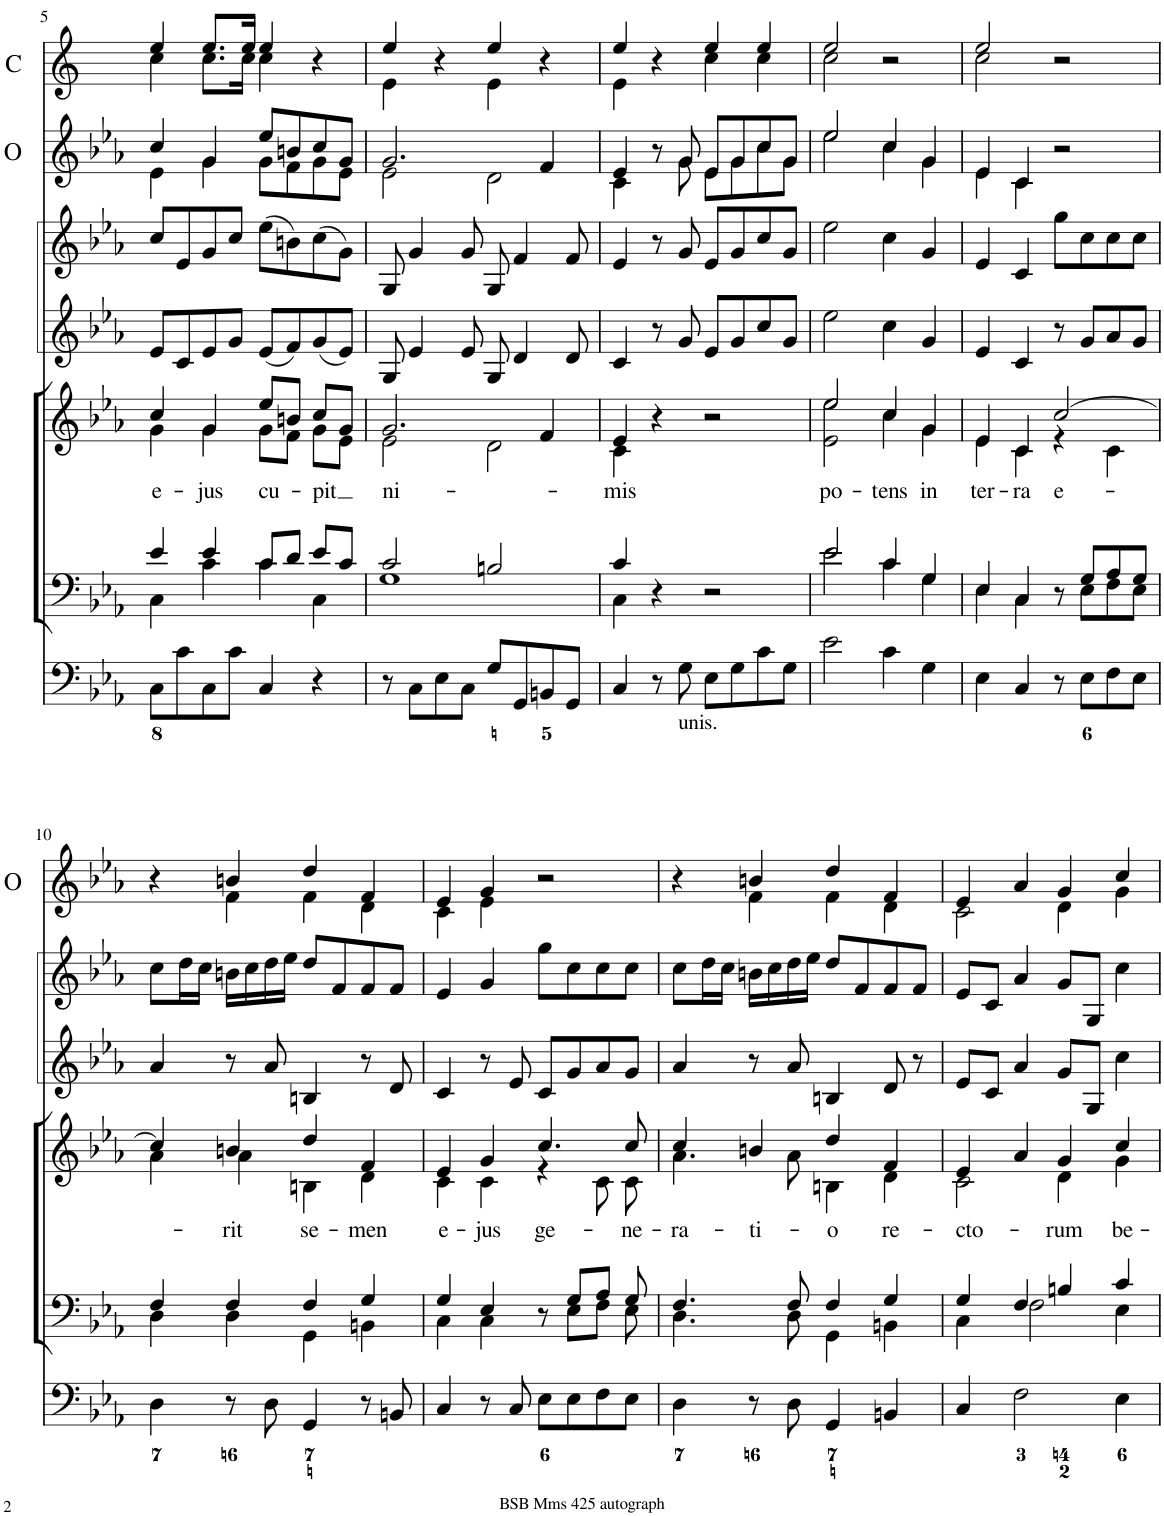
**kern	**kern	**kern	**text	**kern	**kern	**kern	**kern
*part7	*part6	*part5	*part5	*part4	*part3	*part2	*part1
*staff7	*staff6	*staff5	*staff5	*staff4	*staff3	*staff2	*staff1
*I"Organ	*I"Voice	*I"Voice	*	*I"Violin 2	*I"Violin 1	*I"Oboi	*I"Corni in Eb
*	*	*	*	*I'Vln	*I'Vln	*I'O	*I'C
!!LO:PB:g=z
*clefF4	*clefF4	*clefG2	*	*clefG2	*clefG2	*clefG2	*clefG2
*	*	*	*	*	*	*	*Trd4c7
*k[b-e-a-]	*k[b-e-a-]	*k[b-e-a-]	*	*k[b-e-a-]	*k[b-e-a-]	*k[b-e-a-]	*k[]
*M4/4	*M4/4	*M4/4	*	*M4/4	*M4/4	*M4/4	*M4/4
*met(c)	*met(c)	*met(c)	*	*met(c)	*met(c)	*met(c)	*met(c)
=5	=5	=5	=5	=5	=5	=5	=5
*	*^	*	*	*	*	*	*
!	!	!	!	!LO:LY:b	!	!	!	!
*	*	*	*^	*	*	*	*^	*^
8C\L	4e-/	4C\	4cc/	4g\	e-	8e-/L	8cc/L	4cc/	4e-\	4ee/	4cc\
8c\	.	.	.	.	.	8c/	8e-/	.	.	.	.
!	!	!	!	!	!LO:LY:b	!	!	!	!	!	!
8C\	4e-/	4c\	4g/	4g\	-jus	8e-/	8g/	4g/	4g\	8.ee/L	8.cc\L
8c\J	.	.	.	.	.	8g/J	8cc/J	.	.	.	.
.	.	.	.	.	.	.	.	.	.	16ee/Jk	16cc\Jk
!	!	!	!	!	!LO:LY:b	!	!	!	!	!	!
4C/	8c/L	4c\	8ee-/L	8g\L	cu-	(8e-/L	(8ee-\L	8ee-/L	8g\L	4ee/	4cc\
.	8d/J	.	8bn/J	8f\J	.	8f/)	8bn\)	8bn/	8f\	.	.
!	!	!	!	!	!LO:LY:b	!	!	!	!	!	!
4r	8e-/L	4C\	8cc/L	8g\L	-pit	(8g/	(8cc\	8cc/	8g\	4r	4ryy
.	8c/J	.	8g/J	8e-\J	.	8e-/J)	8g\J)	8g/J	8e-\J	.	.
=6	=6	=6	=6	=6	=6	=6	=6	=6	=6	=6	=6
!	!	!	!	!	!LO:LY:b	!	!	!	!	!	!
8r	2c/	1G	2.g/	2e-\	ni-	8G/	8G/	2.g/	2e-\	4ee/	4e\
8C\L	.	.	.	.	.	4e-/	4g/	.	.	.	.
8E-\	.	.	.	.	.	.	.	.	.	4r	4ryy
8C\J	.	.	.	.	.	8e-/	8g/	.	.	.	.
8G/L	2Bn/	.	.	2d\	.	8G/	8G/	.	2d\	4ee/	4e\
8GG/	.	.	.	.	.	4d/	4f/	.	.	.	.
8BBn/	.	.	4f/	.	.	.	.	4f/	.	4r	4ryy
8GG/J	.	.	.	.	.	8d/	8f/	.	.	.	.
=7	=7	=7	=7	=7	=7	=7	=7	=7	=7	=7	=7
!	!	!	!	!	!LO:LY:b	!	!	!	!	!	!
4C/	4c/	4C\	4e-/	4c\	-mis	4c/	4e-/	4e-/	4c\	4ee/	4e\
8r	4r	2.ryy	4r	2.ryy	.	8r	8r	8r	8ryy	4r	4ryy
!LO:TX:b:t=unis.	!	!	!	!	!	!	!	!	!	!	!
8G\	.	.	.	.	.	8g/	8g/	8g/	8g\	.	.
8E-\L	2r	.	2r	.	.	8e-/L	8e-/L	8e-/L	8e-\L	4ee/	4cc\
8G\	.	.	.	.	.	8g/	8g/	8g/	8g\	.	.
8c\	.	.	.	.	.	8cc/	8cc/	8cc/	8cc\	4ee/	4cc\
8G\J	.	.	.	.	.	8g/J	8g/J	8g/J	8g\J	.	.
=8	=8	=8	=8	=8	=8	=8	=8	=8	=8	=8	=8
!	!	!	!	!	!LO:LY:b	!	!	!	!	!	!
2e-\	2e-/	2e-\	2ee-/	2e-\ 2ee-\	po-	2ee-\	2ee-\	2ee-/	2ee-\	2ee/	2cc\
!	!	!	!	!	!LO:LY:b	!	!	!	!	!	!
4c\	4c/	4c\	4cc/	4cc\	-tens	4cc\	4cc\	4cc/	4cc\	2r	2ryy
!	!	!	!	!	!LO:LY:b	!	!	!	!	!	!
4G\	4G/	4G\	4g/	4g\	in	4g/	4g/	4g/	4g\	.	.
=9	=9	=9	=9	=9	=9	=9	=9	=9	=9	=9	=9
!	!	!	!	!	!LO:LY:b	!	!	!	!	!	!
4E-\	4E-/	4E-\	4e-/	4e-\	ter-	4e-/	4e-/	4e-/	4e-\	2ee/	2cc\
!	!	!	!	!	!LO:LY:b	!	!	!	!	!	!
4C/	4C/	4C\	4c/	4c\	-ra	4c/	4c/	4c/	4c\	.	.
!	!	!	!	!	!LO:LY:b	!	!	!	!	!	!
8r	8r	8ryy	[2cc/	4r	e-	8r	8gg\L	2r	2ryy	2r	2ryy
8E-\L	8G/L	8E-\L	.	.	.	8g/L	8cc\	.	.	.	.
8F\	8A-/	8F\	.	4c\	.	8a-/	8cc\	.	.	.	.
8E-\J	8G/J	8E-\J	.	.	.	8g/J	8cc\J	.	.	.	.
*	*	*	*	*	*	*	*	*	*	*v	*v
!!LO:LB:g=z
=10	=10	=10	=10	=10	=10	=10	=10	=10	=10	=10
4D\	4F/	4D\	4cc/]	4a-\	.	4a-/	8cc\L	4r	4ryy	1r
.	.	.	.	.	.	.	16dd\L	.	.	.
.	.	.	.	.	.	.	16cc\JJ	.	.	.
!	!	!	!	!	!LO:LY:b	!	!	!	!	!
8r	4F/	4D\	4bn/	4a-\	-rit	8r	16bn\LL	4bn/	4f\	.
.	.	.	.	.	.	.	16cc\	.	.	.
8D\	.	.	.	.	.	8a-/	16dd\	.	.	.
.	.	.	.	.	.	.	16ee-\JJ	.	.	.
!	!	!	!	!	!LO:LY:b	!	!	!	!	!
4GG/	4F/	4GG\	4dd/	4Bn\	se-	4Bn/	8dd/L	4dd/	4f\	.
.	.	.	.	.	.	.	8f/	.	.	.
!	!	!	!	!	!LO:LY:b	!	!	!	!	!
8r	4G/	4BBn\	4f/	4d\	-men	8r	8f/	4f/	4d\	.
8BBn/	.	.	.	.	.	8d/	8f/J	.	.	.
=11	=11	=11	=11	=11	=11	=11	=11	=11	=11	=11
!	!	!	!	!	!LO:LY:b	!	!	!	!	!
4C/	4G/	4C\	4e-/	4c\	e-	4c/	4e-/	4e-/	4c\	1r
!	!	!	!	!	!LO:LY:b	!	!	!	!	!
8r	4E-/	4C\	4g/	4c\	-jus	8r	4g/	4g/	4e-\	.
8C/	.	.	.	.	.	8e-/	.	.	.	.
!	!	!	!	!	!LO:LY:b	!	!	!	!	!
8E-\L	8r	8ryy	4.cc/	4r	ge-	8c/L	8gg\L	2r	2ryy	.
8E-\	8G/L	8E-\L	.	.	.	8g/	8cc\	.	.	.
8F\	8A-/J	8F\J	.	8c\	.	8a-/	8cc\	.	.	.
!	!	!	!	!	!LO:LY:b	!	!	!	!	!
8E-\J	8G/	8E-\	8cc/	8c\	-ne-	8g/J	8cc\J	.	.	.
=12	=12	=12	=12	=12	=12	=12	=12	=12	=12	=12
!	!	!	!	!	!LO:LY:b	!	!	!	!	!
4D\	4.F/	4.D\	4cc/	4.a-\	-ra-	4a-/	8cc\L	4r	4ryy	1r
.	.	.	.	.	.	.	16dd\L	.	.	.
.	.	.	.	.	.	.	16cc\JJ	.	.	.
!	!	!	!	!	!LO:LY:b	!	!	!	!	!
8r	.	.	4bn/	.	-ti-	8r	16bn\LL	4bn/	4f\	.
.	.	.	.	.	.	.	16cc\	.	.	.
8D\	8F/	8D\	.	8a-\	.	8a-/	16dd\	.	.	.
.	.	.	.	.	.	.	16ee-\JJ	.	.	.
!	!	!	!	!	!LO:LY:b	!	!	!	!	!
4GG/	4F/	4GG\	4dd/	4Bn\	-o	4Bn/	8dd/L	4dd/	4f\	.
.	.	.	.	.	.	.	8f/	.	.	.
!	!	!	!	!	!LO:LY:b	!	!	!	!	!
4BBn/	4G/	4BBn\	4f/	4d\	re-	8d/	8f/	4f/	4d\	.
.	.	.	.	.	.	8r	8f/J	.	.	.
=13	=13	=13	=13	=13	=13	=13	=13	=13	=13	=13
!	!	!	!	!	!LO:LY:b	!	!	!	!	!
4C/	4G/	4C\	4e-/	2c\	-cto-	8e-/L	8e-/L	4e-/	2c\	1r
.	.	.	.	.	.	8c/J	8c/J	.	.	.
2F\	4F/	2F\	4a-/	.	.	4a-/	4a-/	4a-/	.	.
!	!	!	!	!	!LO:LY:b	!	!	!	!	!
.	4Bn/	.	4g/	4d\	-rum	8g/L	8g/L	4g/	4d\	.
.	.	.	.	.	.	8G/J	8G/J	.	.	.
!	!	!	!	!	!LO:LY:b	!	!	!	!	!
4E-\	4c/	4E-\	4cc/	4g\	be-	4cc\	4cc\	4cc/	4g\	.
*	*v	*v	*	*	*	*	*	*v	*v	*
*	*	*v	*v	*	*	*	*	*
=	=	=	=	=	=	=	=
*-	*-	*-	*-	*-	*-	*-	*-
